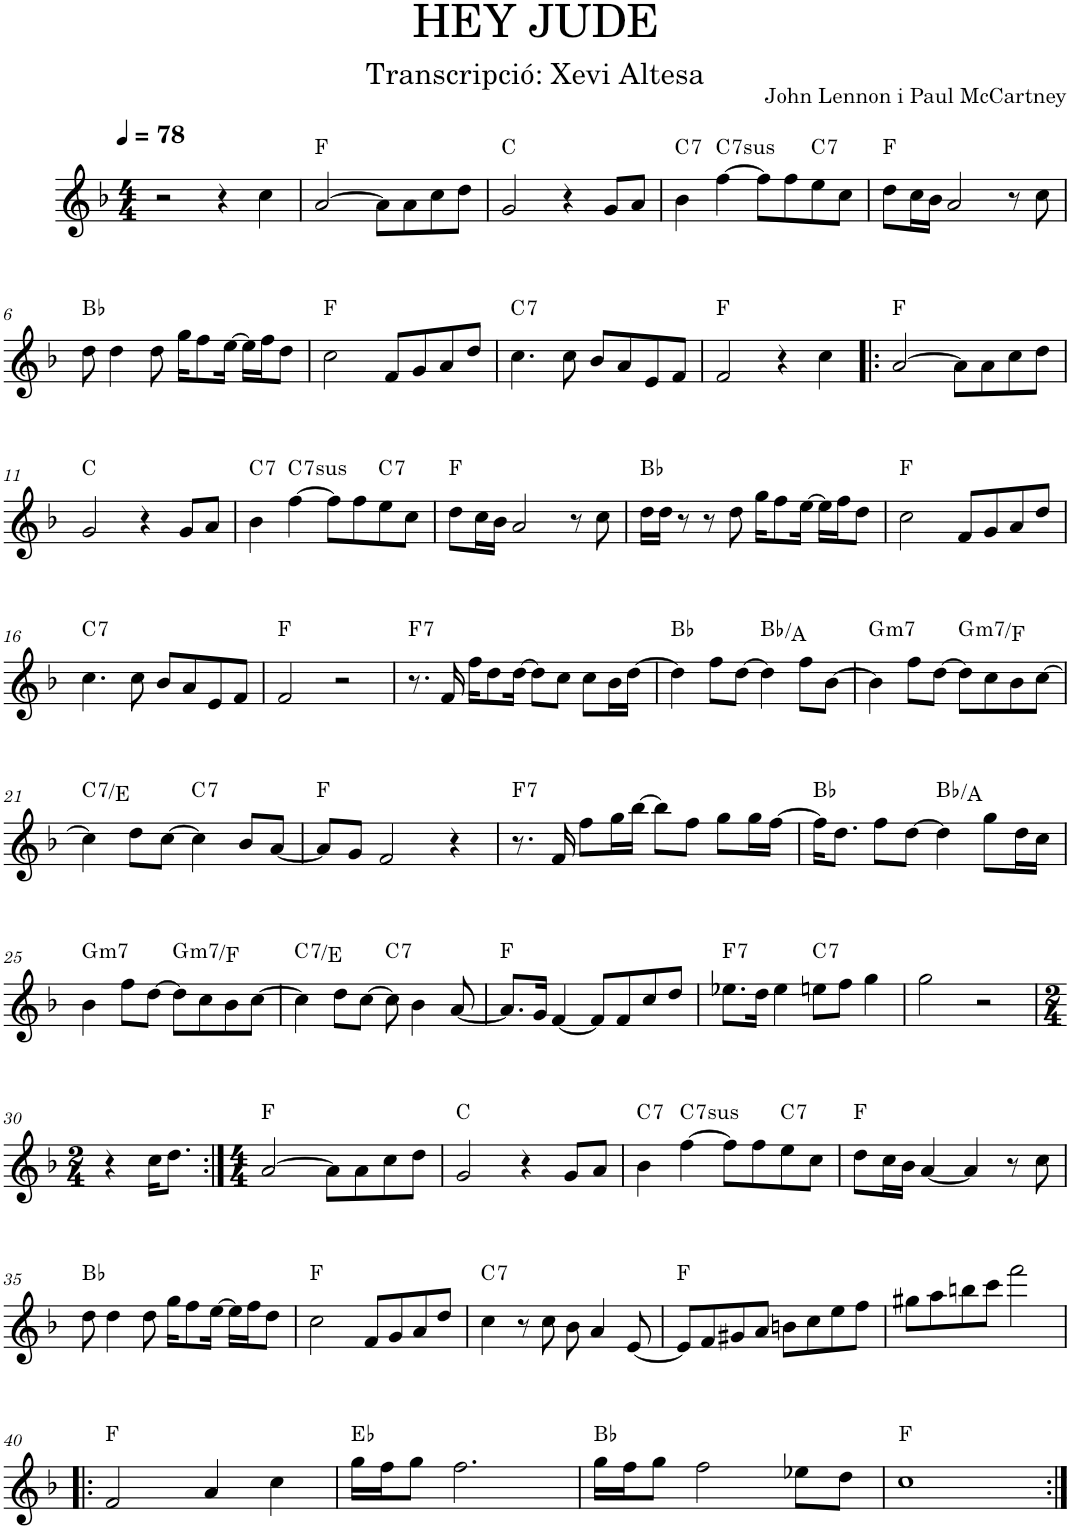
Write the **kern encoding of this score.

**kern	**harte
*part1	*part1
*staff1	*
*I"Flauta	*
*I'Fl.	*
*clefG2	*
*k[b-]	*
*M4/4	*
*MM78	*
=1	=1
2r	.
4r	.
4cc\	.
=2	=2
[2a/	F:maj
8a\L]	.
8a\	.
8cc\	.
8dd\J	.
=3	=3
2g/	C:maj
4r	.
8g/L	.
8a/J	.
=4	=4
!	!LO:H:kt=7
4b-\	C:7
!	!LO:H:kt=7sus
[4ff\	C:sus4(7)
8ff\L]	.
8ff\	.
!	!LO:H:kt=7
8ee\	C:7
8cc\J	.
=5	=5
8dd\L	F:maj
16cc\L	.
16b-\JJ	.
2a/	.
8r	.
8cc\	.
!!LO:LB:g=z
=6	=6
8dd\	Bb:maj
4dd\	.
8dd\	.
16gg\KL	.
8ff\	.
[16ee\Jk	.
16ee\LL]	.
16ff\J	.
8dd\J	.
=7	=7
2cc\	F:maj
8f/L	.
8g/	.
8a/	.
8dd/J	.
=8	=8
!	!LO:H:kt=7
4.cc\	C:7
8cc\	.
8b-/L	.
8a/	.
8e/	.
8f/J	.
=9	=9
2f/	F:maj
4r	.
4cc\	.
=10!|:	=10!|:
[2a/	F:maj
8a\L]	.
8a\	.
8cc\	.
8dd\J	.
!!LO:LB:g=z
=11	=11
2g/	C:maj
4r	.
8g/L	.
8a/J	.
=12	=12
!	!LO:H:kt=7
4b-\	C:7
!	!LO:H:kt=7sus
[4ff\	C:sus4(7)
8ff\L]	.
8ff\	.
!	!LO:H:kt=7
8ee\	C:7
8cc\J	.
=13	=13
8dd\L	F:maj
16cc\L	.
16b-\JJ	.
2a/	.
8r	.
8cc\	.
=14	=14
16dd\LL	Bb:maj
16dd\JJ	.
8r	.
8r	.
8dd\	.
16gg\KL	.
8ff\	.
[16ee\Jk	.
16ee\LL]	.
16ff\J	.
8dd\J	.
=15	=15
2cc\	F:maj
8f/L	.
8g/	.
8a/	.
8dd/J	.
!!LO:LB:g=z
=16	=16
!	!LO:H:kt=7
4.cc\	C:7
8cc\	.
8b-/L	.
8a/	.
8e/	.
8f/J	.
=17	=17
2f/	F:maj
2r	.
=18	=18
!	!LO:H:kt=7
8.r	F:7
16f/	.
16ff\KL	.
8dd\	.
[16dd\Jk	.
8dd\L]	.
8cc\J	.
8cc\L	.
16b-\L	.
[16dd\JJ	.
=19	=19
4dd\]	Bb:maj
8ff\L	.
[8dd\J	.
4dd\]	Bb:maj/7
8ff\L	.
[8b-\J	.
=20	=20
!	!LO:H:kt=m7
4b-\]	G:min7
8ff\L	.
[8dd\J	.
!	!LO:H:kt=m7
8dd\L]	G:min7/b7
8cc\	.
8b-\	.
[8cc\J	.
!!LO:LB:g=z
=21	=21
!	!LO:H:kt=7
4cc\]	C:7/3
8dd\L	.
[8cc\J	.
!	!LO:H:kt=7
4cc\]	C:7
8b-/L	.
[8a/J	.
=22	=22
8a/L]	F:maj
8g/J	.
2f/	.
4r	.
=23	=23
!	!LO:H:kt=7
8.r	F:7
16f/	.
8ff\L	.
16gg\L	.
[16bb-\JJ	.
8bb-\L]	.
8ff\J	.
8gg\L	.
16gg\L	.
[16ff\JJ	.
=24	=24
16ff\KL]	Bb:maj
8.dd\J	.
8ff\L	.
[8dd\J	.
4dd\]	Bb:maj/7
8gg\L	.
16dd\L	.
16cc\JJ	.
!!LO:LB:g=z
=25	=25
!	!LO:H:kt=m7
4b-\	G:min7
8ff\L	.
[8dd\J	.
!	!LO:H:kt=m7
8dd\L]	G:min7/b7
8cc\	.
8b-\	.
[8cc\J	.
=26	=26
!	!LO:H:kt=7
4cc\]	C:7/3
8dd\L	.
[8cc\J	.
!	!LO:H:kt=7
8cc\]	C:7
4b-\	.
[8a/	.
=27	=27
8.a/L]	F:maj
16g/Jk	.
[4f/	.
8f/L]	.
8f/	.
8cc/	.
8dd/J	.
=28	=28
!	!LO:H:kt=7
8.ee-X\L	F:7
16dd\Jk	.
4ee-\	.
!	!LO:H:kt=7
8een\L	C:7
8ff\J	.
4gg\	.
=29	=29
2gg\	.
2r	.
!!LO:LB:g=z
=30	=30
*M2/4	*
4r	.
16cc\KL	.
8.dd\J	.
=31:|!	=31:|!
*M4/4	*
[2a/	F:maj
8a\L]	.
8a\	.
8cc\	.
8dd\J	.
=32	=32
2g/	C:maj
4r	.
8g/L	.
8a/J	.
=33	=33
!	!LO:H:kt=7
4b-\	C:7
!	!LO:H:kt=7sus
[4ff\	C:sus4(7)
8ff\L]	.
8ff\	.
!	!LO:H:kt=7
8ee\	C:7
8cc\J	.
=34	=34
8dd\L	F:maj
16cc\L	.
16b-\JJ	.
[4a/	.
4a/]	.
8r	.
8cc\	.
!!LO:LB:g=z
=35	=35
8dd\	Bb:maj
4dd\	.
8dd\	.
16gg\KL	.
8ff\	.
[16ee\Jk	.
16ee\LL]	.
16ff\J	.
8dd\J	.
=36	=36
2cc\	F:maj
8f/L	.
8g/	.
8a/	.
8dd/J	.
=37	=37
!	!LO:H:kt=7
4cc\	C:7
8r	.
8cc\	.
8b-\	.
4a/	.
[8e/	.
=38	=38
8e/L]	F:maj
8f/	.
8g#X/	.
8a/J	.
8bn\L	.
8cc\	.
8ee\	.
8ff\J	.
=39	=39
8gg#X\L	.
8aa\	.
8bbn\	.
8ccc\J	.
2fff\	.
!!LO:LB:g=z
=40!|:	=40!|:
2f/	F:maj
4a/	.
4cc\	.
=41	=41
16gg\LL	Eb:maj
16ff\J	.
8gg\J	.
2.ff\	.
=42	=42
16gg\LL	Bb:maj
16ff\J	.
8gg\J	.
2ff\	.
8ee-X\L	.
8dd\J	.
=43	=43
1cc	F:maj
=:|!	=:|!
*-	*-
